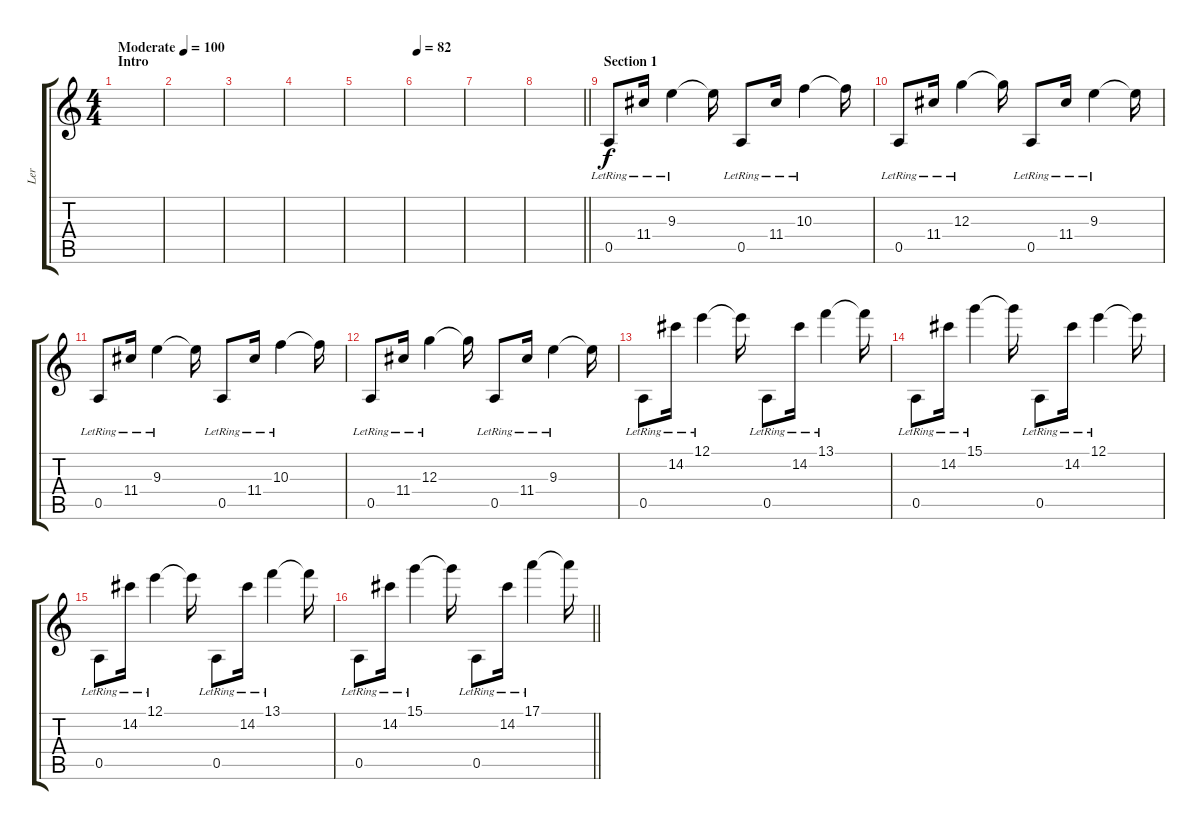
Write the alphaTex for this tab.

\track ("Ler" "Ler") {instrument overdrivenguitar}
\staff {score tabs}
\tuning (E4 B3 G3 D3 A2 E2) {hide}
\ts (4 4)
\section ("" "Intro")
\tempo (100 "Moderate")
\clef g2
\ks c
|
|
|
|
|
\tempo 82
|
|
\barLineRight lightlight
|
\section ("" "Section 1")
0.5{lr}.8 11.4{lr}.16 9.3{lr}.4 9.3{t}.16 0.5{lr}.8 11.4{lr}.16 10.3{lr}.4 10.3{t}.16 |
0.5{lr}.8 11.4{lr}.16 12.3{lr}.4 12.3{t}.16 0.5{lr}.8 11.4{lr}.16 9.3{lr}.4 9.3{t}.16 |
0.5{lr}.8 11.4{lr}.16 9.3{lr}.4 9.3{t}.16 0.5{lr}.8 11.4{lr}.16 10.3{lr}.4 10.3{t}.16 |
0.5{lr}.8 11.4{lr}.16 12.3{lr}.4 12.3{t}.16 0.5{lr}.8 11.4{lr}.16 9.3{lr}.4 9.3{t}.16 |
0.5{lr}.8 14.2{lr}.16 12.1{lr}.4 12.1{t}.16 0.5{lr}.8 14.2{lr}.16 13.1{lr}.4 13.1{t}.16 |
0.5{lr}.8 14.2{lr}.16 15.1{lr}.4 15.1{t}.16 0.5{lr}.8 14.2{lr}.16 12.1{lr}.4 12.1{t}.16 |
0.5{lr}.8 14.2{lr}.16 12.1{lr}.4 12.1{t}.16 0.5{lr}.8 14.2{lr}.16 13.1{lr}.4 13.1{t}.16 |
\barLineRight lightlight
0.5{lr}.8 14.2{lr}.16 15.1{lr}.4 15.1{t}.16 0.5{lr}.8 14.2{lr}.16 17.1{lr}.4 17.1{t}.16
